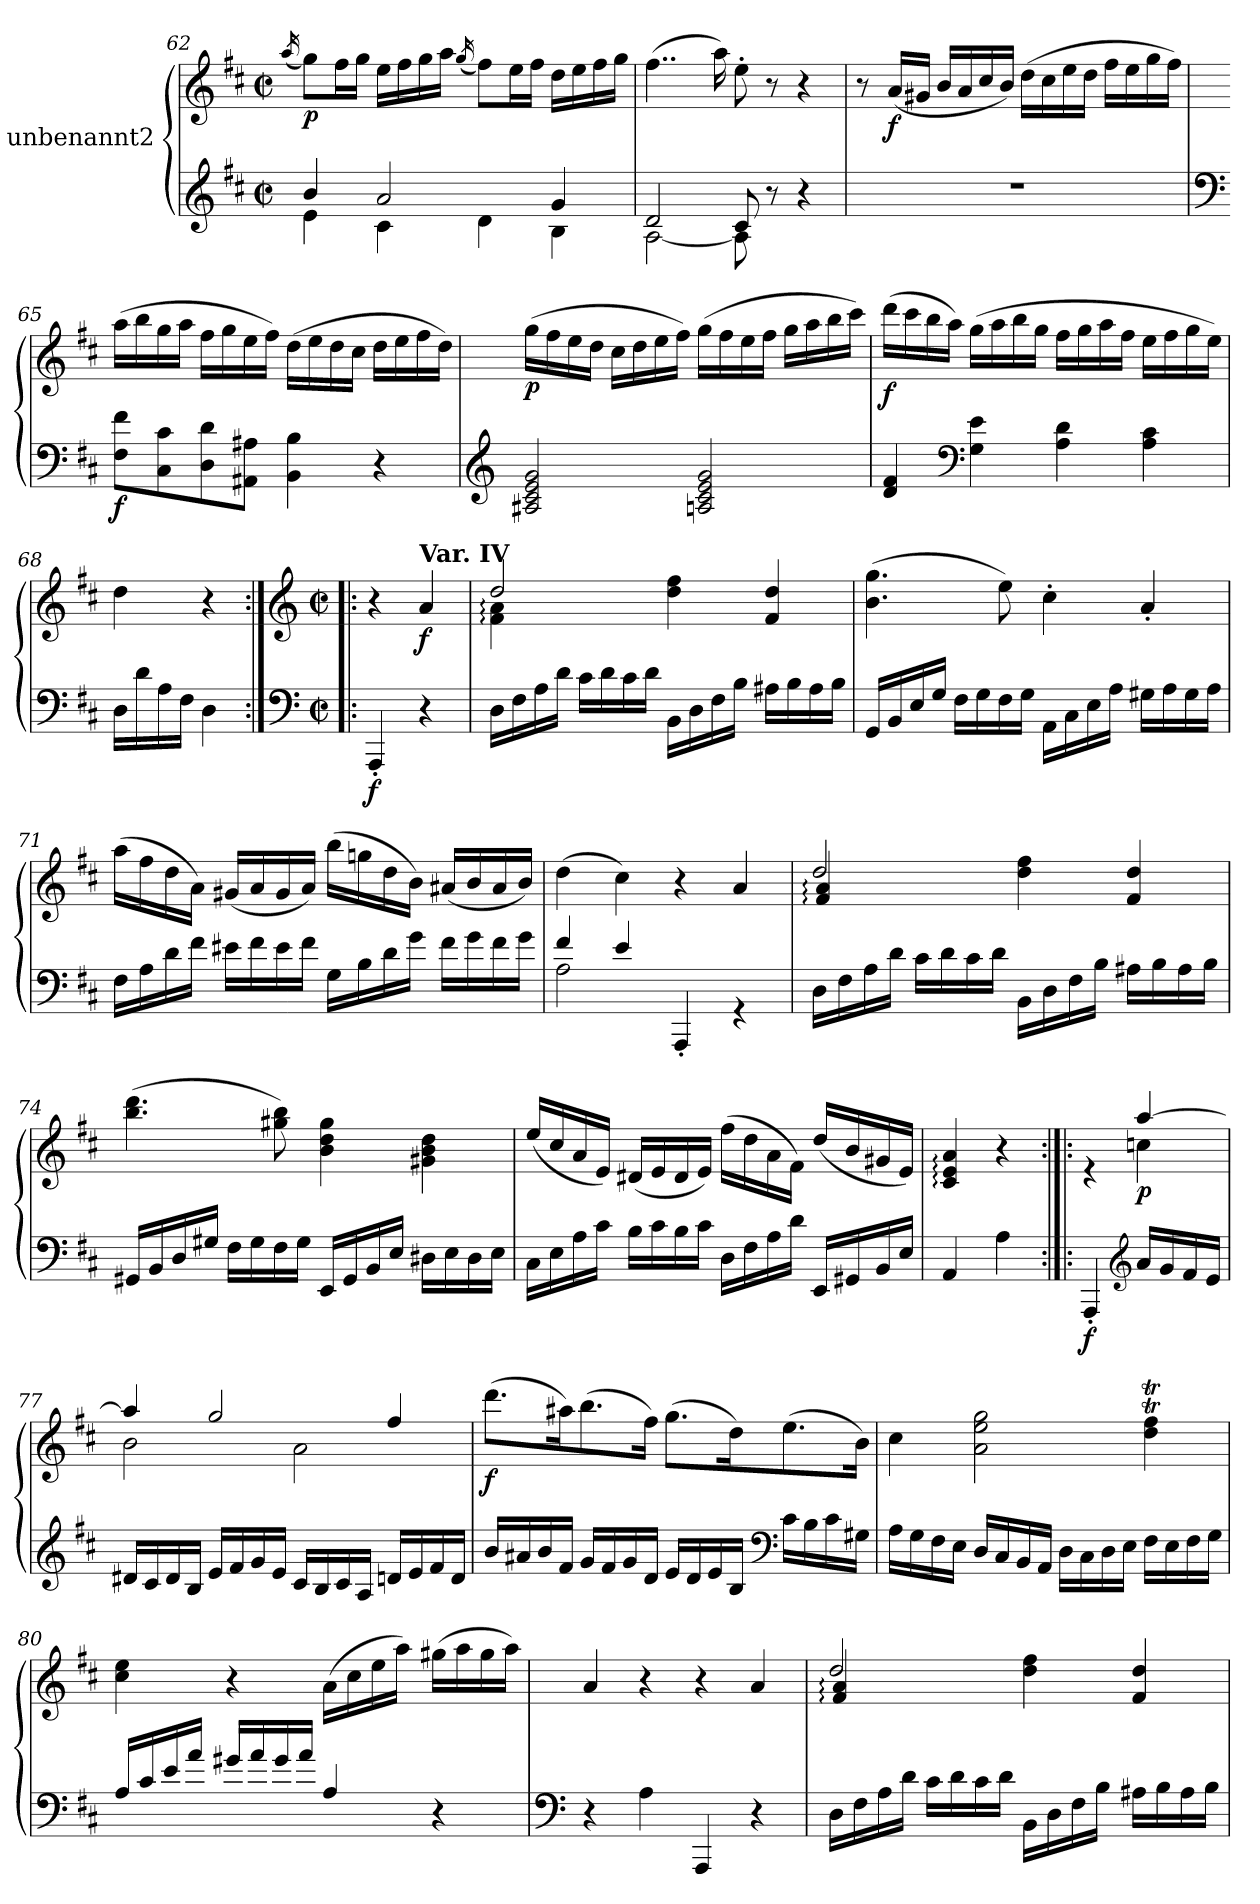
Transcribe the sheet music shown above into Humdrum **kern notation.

**kern	**kern	**dynam
*part1	*part1	*part1
*staff2	*staff1	*staff1/2
*I"unbenannt2	*	*
!!LO:LB:g=z
*clefG2	*clefG2	*
*k[f#c#]	*k[f#c#]	*
*M2/2	*M2/2	*
*met(c|)	*met(c|)	*
=62	=62	=62
.	(<16qaa/	.
*^	*	*
!	!	!	!LO:DY:b
4b/	4e\	8gg\L)	p
.	.	16ff#\L	.
.	.	16gg\JJ	.
2a/	4c#\	16ee\LL	.
.	.	16ff#\	.
.	.	16gg\	.
.	.	16aa\JJ	.
.	.	(<16qgg/	.
.	4d\	8ff#\L)	.
.	.	16ee\L	.
.	.	16ff#\JJ	.
4g/	4B\	16dd\LL	.
.	.	16ee\	.
.	.	16ff#\	.
.	.	16gg\JJ	.
=63	=63	=63	=63
2d/	[2A\	(>4..ff#\	.
.	.	16aa\)	.
8c#/	8A\]	8ee'\	.
8r	4.ryy	8r	.
4r	.	4r	.
*v	*v	*	*
=64	=64	=64
1r	8r	.
!	!	!LO:DY:b
.	(<16a/LL	f
.	16g#X/JJ	.
.	16b/LL	.
.	16a/	.
.	16cc#/	.
.	16b/JJ)	.
.	(>16dd\LL	.
.	16cc#\	.
.	16ee\	.
.	16dd\JJ	.
.	16ff#\LL	.
.	16ee\	.
.	16gg\	.
.	16ff#\JJ)	.
!!LO:LB:g=z
=65	=65	=65
*clefF4	*	*
!	!	!LO:DY:b=2
8F#\ 8f#\L	(>16aa\LL	f
.	16bb\	.
8C#\ 8c#\	16gg\	.
.	16aa\JJ	.
8D\ 8d\	16ff#\LL	.
.	16gg\	.
8AA#X\ 8A#X\J	16ee\	.
.	16ff#\JJ)	.
4BB\ 4B\	(>16dd\LL	.
.	16ee\	.
.	16dd\	.
.	16cc#\JJ	.
4r	16dd\LL	.
.	16ee\	.
.	16ff#\	.
.	16dd\JJ)	.
=66	=66	=66
*clefG2	*	*
!	!	!LO:DY:b
2A#X/ 2c#/ 2e/ 2g/	(>16gg\LL	p
.	16ff#\	.
.	16ee\	.
.	16dd\JJ	.
.	16cc#\LL	.
.	16dd\	.
.	16ee\	.
.	16ff#\JJ)	.
2An/ 2c#/ 2e/ 2g/	(>16gg\LL	.
.	16ff#\	.
.	16ee\	.
.	16ff#\JJ	.
.	16gg\LL	.
.	16aa\	.
.	16bb\	.
.	16ccc#\JJ)	.
=67	=67	=67
!	!	!LO:DY:b
4d/ 4f#/	(>16ddd\LL	f
.	16ccc#\	.
.	16bb\	.
.	16aa\JJ)	.
*clefF4	*	*
4G\ 4e\	(>16gg\LL	.
.	16aa\	.
.	16bb\	.
.	16gg\JJ	.
4A\ 4d\	16ff#\LL	.
.	16gg\	.
.	16aa\	.
.	16ff#\JJ	.
4A\ 4c#\	16ee\LL	.
.	16ff#\	.
.	16gg\	.
.	16ee\JJ)	.
=68	=68	=68
16D\LL	4dd\	.
16d\	.	.
16A\	.	.
16F#\JJ	.	.
4D\	4r	.
!!LO:LB:g=z
=68X8:|!|:	=68X8:|!|:	=68X8:|!|:
*clefF4	*clefG2	*
*M2/2	*M2/2	*
*met(c|)	*met(c|)	*
!	!	!LO:DY:b=2
4AAA'/	4r	f
!	!LO:TX:a:B:t=Var. IV	!
!	!	!LO:DY:b
4r	4a/	f
=69	=69	=69
*	*^	*
16D\LL	2dd/	4f#\: 4a\:	.
16F#\	.	.	.
16A\	.	.	.
16d\JJ	.	.	.
16c#\LL	.	2.ryy	.
16d\	.	.	.
16c#\	.	.	.
16d\JJ	.	.	.
16BB\LL	4dd\ 4ff#\	.	.
16D\	.	.	.
16F#\	.	.	.
16B\JJ	.	.	.
16A#X\LL	4f#/ 4dd/	.	.
16B\	.	.	.
16A#\	.	.	.
16B\JJ	.	.	.
*	*v	*v	*
=70	=70	=70
16GG/LL	(>4.b\ 4.gg\	.
16BB/	.	.
16E/	.	.
16G/JJ	.	.
16F#\LL	.	.
16G\	.	.
16F#\	8ee\)	.
16G\JJ	.	.
16AA\LL	4cc#'\	.
16C#\	.	.
16E\	.	.
16A\JJ	.	.
16G#X\LL	4a'/	.
16A\	.	.
16G#\	.	.
16A\JJ	.	.
!!LO:PB:g=z
=71	=71	=71
16F#\LL	(>16aa\LL	.
16A\	16ff#\	.
16d\	16dd\	.
16f#\JJ	16a\JJ)	.
16e#X\LL	(<16g#X/LL	.
16f#\	16a/	.
16e#\	16g#/	.
16f#\JJ	16a/JJ)	.
16G\LL	(>16bb\LL	.
16B\	16ggn\	.
16d\	16dd\	.
16g\JJ	16b\JJ)	.
16f#\LL	(<16a#X/LL	.
16g\	16b/	.
16f#\	16a#/	.
16g\JJ	16b/JJ)	.
=72	=72	=72
*^	*	*
4f#/	2A\	(>4dd\	.
4e/	.	4cc#\)	.
4AAA'/	2ryy	4r	.
4rGG	.	4a/	.
*v	*v	*	*
=73	=73	=73
*	*^	*
16D\LL	2dd/	4f#/: 4a/:	.
16F#\	.	.	.
16A\	.	.	.
16d\JJ	.	.	.
16c#\LL	.	2.ryy	.
16d\	.	.	.
16c#\	.	.	.
16d\JJ	.	.	.
16BB\LL	4dd\ 4ff#\	.	.
16D\	.	.	.
16F#\	.	.	.
16B\JJ	.	.	.
16A#X\LL	4f#/ 4dd/	.	.
16B\	.	.	.
16A#\	.	.	.
16B\JJ	.	.	.
*	*v	*v	*
!!LO:LB:g=z
=74	=74	=74
16GG#X/LL	(>4.bb\ 4.ddd\	.
16BB/	.	.
16D/	.	.
16G#X/JJ	.	.
16F#\LL	.	.
16G#\	.	.
16F#\	8gg#X\ 8bb\)	.
16G#\JJ	.	.
16EE/LL	4b\ 4dd\ 4gg#\	.
16GG#/	.	.
16BB/	.	.
16E/JJ	.	.
16D#X\LL	4g#X\ 4b\ 4dd\	.
16E\	.	.
16D#\	.	.
16E\JJ	.	.
=75	=75	=75
16C#\LL	(<16ee/LL	.
16E\	16cc#/	.
16A\	16a/	.
16c#\JJ	16e/JJ)	.
16B\LL	(<16d#X/LL	.
16c#\	16e/	.
16B\	16d#/	.
16c#\JJ	16e/JJ)	.
16D\LL	(>16ff#\LL	.
16F#\	16dd\	.
16A\	16a\	.
16d\JJ	16f#\JJ)	.
16EE/LL	(<16dd/LL	.
16GG#X/	16b/	.
16BB/	16g#X/	.
16E/JJ	16e/JJ)	.
=76	=76	=76
4AA/	4c#/: 4e/: 4a/:	.
4A\	4r	.
!!LO:LB:g=z
=76X9:|!|:	=76X9:|!|:	=76X9:|!|:
*	*^	*
!	!	!	!LO:DY:b=2
4AAA'/	4re	4ryy	f
*clefG2	*	*	*
!	!	!	!LO:DY:b
16a/LL	[4aa/	4ccn\	p
16g/	.	.	.
16f#/	.	.	.
16e/JJ	.	.	.
=77	=77	=77	=77
16d#X/LL	4aa/]	2b\	.
16c#/	.	.	.
16d#/	.	.	.
16B/JJ	.	.	.
16e/LL	2gg/	.	.
16f#/	.	.	.
16g/	.	.	.
16e/JJ	.	.	.
16c#/LL	.	2a\	.
16B/	.	.	.
16c#/	.	.	.
16A/JJ	.	.	.
16dn/LL	4ff#/	.	.
16e/	.	.	.
16f#/	.	.	.
16d/JJ	.	.	.
*	*v	*v	*
=78	=78	=78
!	!	!LO:DY:b
16b/LL	(>8.ddd\L	f
16a#X/	.	.
16b/	.	.
16f#/JJ	16aa#X\K)	.
16g/LL	(>8.bb\	.
16f#/	.	.
16g/	.	.
16d/JJ	16ff#\Jk)	.
16e/LL	(>8.gg\L	.
16d/	.	.
16e/	.	.
16B/JJ	16dd\K)	.
*clefF4	*	*
16c#\LL	(>8.ee\	.
16B\	.	.
16c#\	.	.
16G#X\JJ	16b\Jk)	.
!!LO:LB:g=z
=79	=79	=79
16A\LL	4cc#\	.
16G\	.	.
16F#\	.	.
16E\JJ	.	.
16D/LL	2a\ 2ee\ 2gg\	.
16C#/	.	.
16BB/	.	.
16AA/JJ	.	.
16D\LL	.	.
16C#\	.	.
16D\	.	.
16E\JJ	.	.
16F#\LL	4dd\T 4ff#\T	.
16E\	.	.
16F#\	.	.
16G\JJ	.	.
=80	=80	=80
16A/LL	4cc#\ 4ee\	.
16c#/	.	.
16e/	.	.
16a/JJ	.	.
16g#X/LL	4r	.
16a/	.	.
16g#/	.	.
16a/JJ	.	.
4A/	(>16a\LL	.
.	16cc#\	.
.	16ee\	.
.	16aa\JJ)	.
4r	(>16gg#X\LL	.
.	16aa\	.
.	16gg#\	.
.	16aa\JJ)	.
=81	=81	=81
*clefF4	*	*
4r	4a/	.
4A\	4r	.
4AAA/	4r	.
4r	4a/	.
!!LO:LB:g=z
=82	=82	=82
*	*^	*
16D\LL	2dd/	4f#/: 4a/:	.
16F#\	.	.	.
16A\	.	.	.
16d\JJ	.	.	.
16c#\LL	.	2.ryy	.
16d\	.	.	.
16c#\	.	.	.
16d\JJ	.	.	.
16BB\LL	4dd\ 4ff#\	.	.
16D\	.	.	.
16F#\	.	.	.
16B\JJ	.	.	.
16A#X\LL	4f#/ 4dd/	.	.
16B\	.	.	.
16A#\	.	.	.
16B\JJ	.	.	.
*	*v	*v	*
=	=	=
*-	*-	*-
